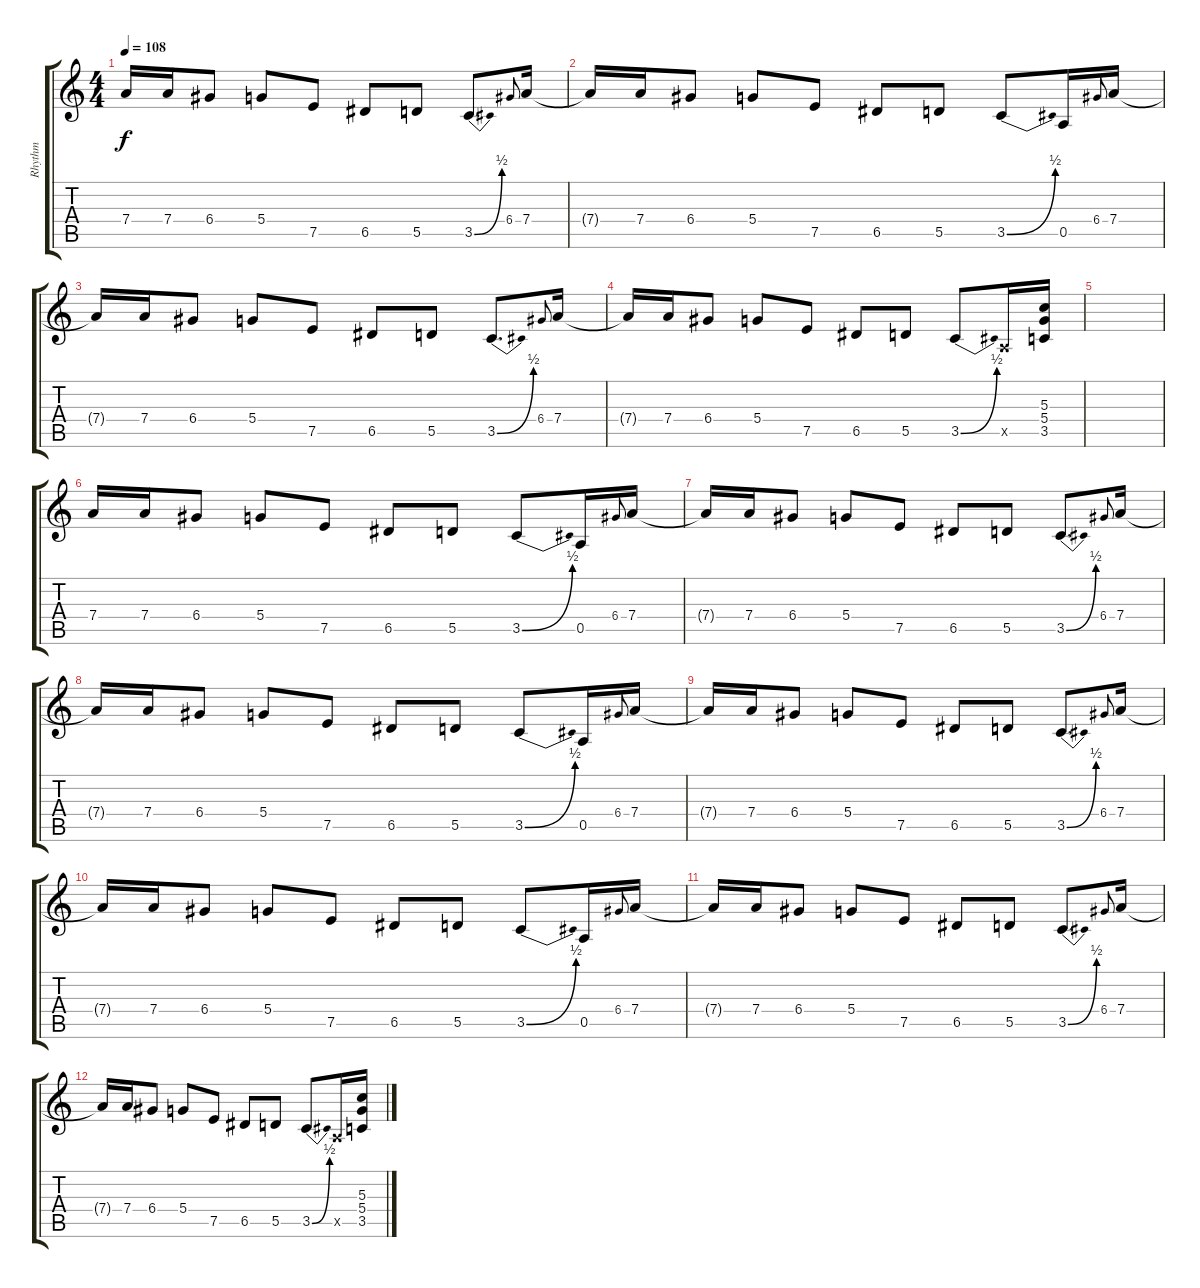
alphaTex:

\track ("Rhythm" "Rhythm") {instrument distortionguitar}
\staff {score tabs}
\tuning (E4 B3 G3 D3 A2 E2) {hide}
\ts (4 4)
\tempo 108
\clef g2
\ks c
7.4{t}.16{dy f} 7.4.16 6.4.8 5.4.8 7.5.8 6.5.8 5.5.8 3.5{be (bend 0 0 60 2)}.8{d} 6.4.8{gr onbeat} 7.4.16 |
7.4{t}.16 7.4.16 6.4.8 5.4.8 7.5.8 6.5.8 5.5.8 3.5{be (bend 0 0 60 2)}.8 0.5.16 6.4.8{gr onbeat} 7.4.16 |
7.4{t}.16 7.4.16 6.4.8 5.4.8 7.5.8 6.5.8 5.5.8 3.5{be (bend 0 0 60 2)}.8{d} 6.4.8{gr onbeat} 7.4.16 |
7.4{t}.16 7.4.16 6.4.8 5.4.8 7.5.8 6.5.8 5.5.8 3.5{be (bend 0 0 60 2)}.8 0.5{x}.16 (5.3 5.4 3.5).16 |
|
7.4.16 7.4.16 6.4.8 5.4.8 7.5.8 6.5.8 5.5.8 3.5{be (bend 0 0 60 2)}.8 0.5.16 6.4.8{gr onbeat} 7.4.16 |
7.4{t}.16 7.4.16 6.4.8 5.4.8 7.5.8 6.5.8 5.5.8 3.5{be (bend 0 0 60 2)}.8{d} 6.4.8{gr onbeat} 7.4.16 |
7.4{t}.16 7.4.16 6.4.8 5.4.8 7.5.8 6.5.8 5.5.8 3.5{be (bend 0 0 60 2)}.8 0.5.16 6.4.8{gr onbeat} 7.4.16 |
7.4{t}.16 7.4.16 6.4.8 5.4.8 7.5.8 6.5.8 5.5.8 3.5{be (bend 0 0 60 2)}.8{d} 6.4.8{gr onbeat} 7.4.16 |
7.4{t}.16 7.4.16 6.4.8 5.4.8 7.5.8 6.5.8 5.5.8 3.5{be (bend 0 0 60 2)}.8 0.5.16 6.4.8{gr onbeat} 7.4.16 |
7.4{t}.16 7.4.16 6.4.8 5.4.8 7.5.8 6.5.8 5.5.8 3.5{be (bend 0 0 60 2)}.8{d} 6.4.8{gr onbeat} 7.4.16 |
7.4{t}.16 7.4.16 6.4.8 5.4.8 7.5.8 6.5.8 5.5.8 3.5{be (bend 0 0 60 2)}.8 0.5{x}.16 (5.3 5.4 3.5).16
